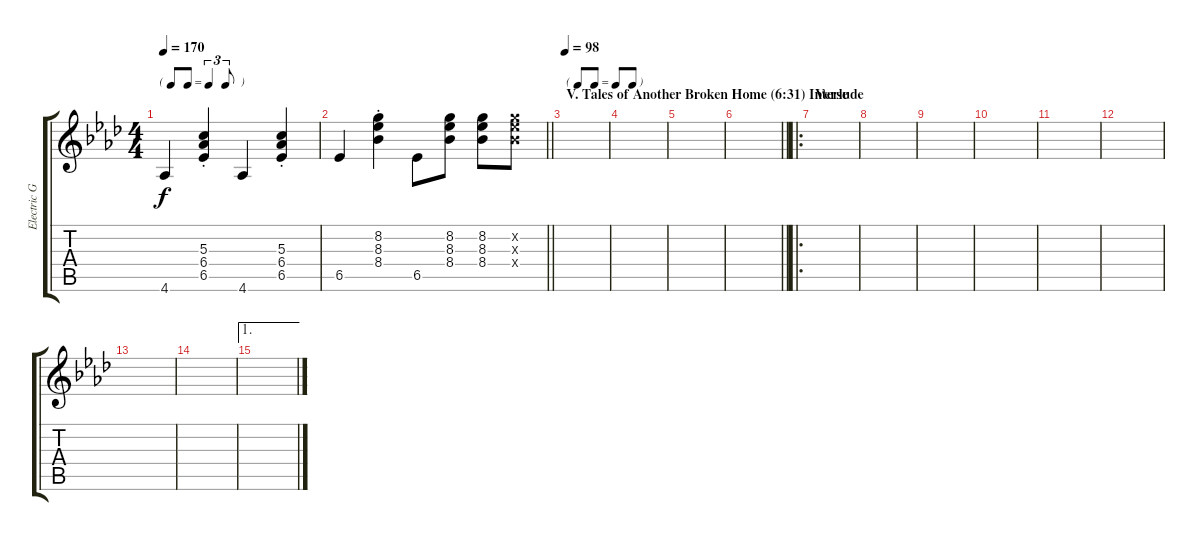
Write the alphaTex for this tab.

\track ("Electric Guitar 3" "Electric G") {instrument electricguitarclean}
\staff {score tabs}
\tuning (E4 B3 G3 D3 A2 E2) {hide}
\ts (4 4)
\tf triplet8th
\tempo 170
\clef g2
\ks ab
4.6.4{dy f} (5.3{st} 6.4{st} 6.5{st}).4 4.6.4 (5.3{st} 6.4{st} 6.5{st}).4 |
\barLineRight lightlight
6.5.4 (8.2{st} 8.3{st} 8.4{st}).4 6.5.8 (8.2 8.3 8.4).8 (8.2 8.3 8.4).8 (8.2{x} 8.3{x} 8.4{x}).8 |
\tf none
\section ("" "V. Tales of Another Broken Home (6:31) Interlude")
\tempo 98
|
|
|
\barLineRight lightlight
|
\ro
\section ("" "Verse")
|
|
|
|
|
|
|
|
\ae 1
